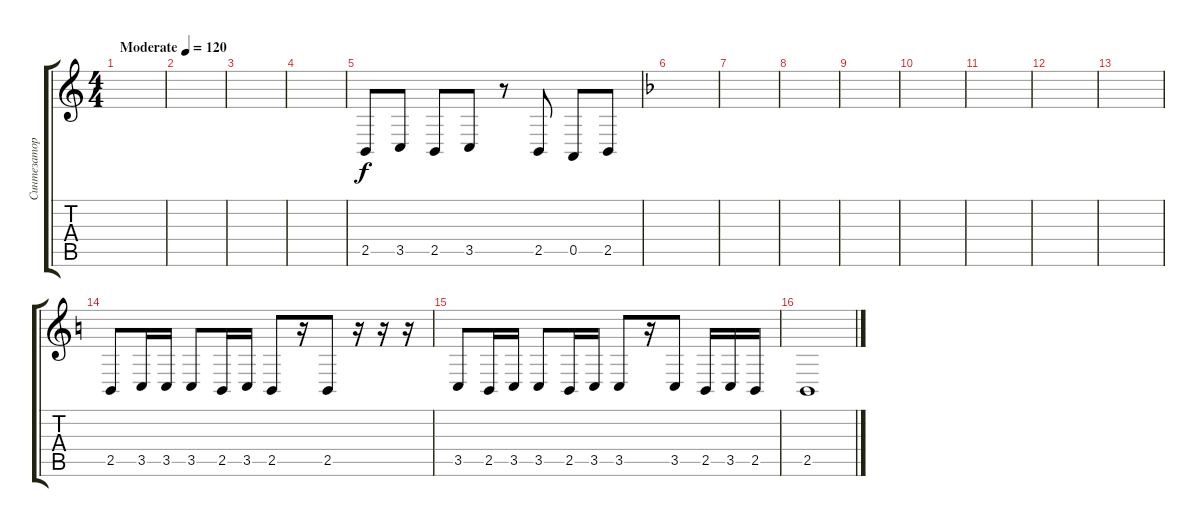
\track ("Синтезатор" "Синтезатор") {instrument lead8bassandlead}
\staff {score tabs}
\tuning (E4 B3 G3 D3 A2 E2) {hide}
\ts (4 4)
\tempo (120 "Moderate")
\clef g2
\ks c
|
|
|
|
2.5.8 3.5.8 2.5.8 3.5.8 r.8 2.5.8 0.5.8 2.5.8 |
\ks dminor
|
|
|
|
|
|
|
|
\ks c
2.5.8 3.5.16 3.5.16 3.5.8 2.5.16 3.5.16 2.5.8 r.16 2.5.8 r.16 r.16 r.16 |
3.5.8 2.5.16 3.5.16 3.5.8 2.5.16 3.5.16 3.5.8 r.16 3.5.8 2.5.16 3.5.16 2.5.16 |
2.5.1
